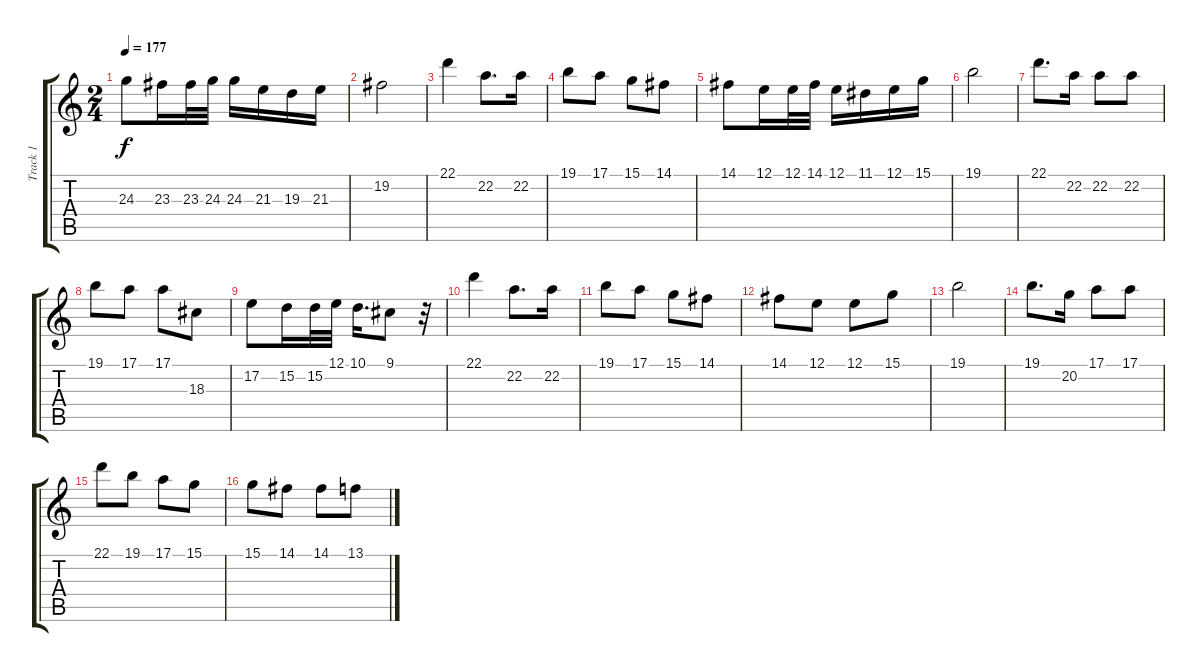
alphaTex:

\track ("Track 1" "Track 1") {instrument stringensemble1}
\staff {score tabs}
\tuning (E4 B3 G3 D3 A2 E2) {hide}
\ts (2 4)
\tempo 177
\clef g2
\ks c
24.3.8{dy f} 23.3.16 23.3.32 24.3.32 24.3.16 21.3.16 19.3.16 21.3.16 |
19.2.2 |
22.1.4 22.2.8{d} 22.2.16 |
19.1.8 17.1.8 15.1.8 14.1.8 |
14.1.8 12.1.16 12.1.32 14.1.32 12.1.16 11.1.16 12.1.16 15.1.16 |
19.1.2 |
22.1.8{d} 22.2.16 22.2.8 22.2.8 |
19.1.8 17.1.8 17.1.8 18.3.8 |
17.2.8 15.2.16 15.2.32 12.1.32 10.1.16{d} 9.1.8 r.32 |
22.1.4 22.2.8{d} 22.2.16 |
19.1.8 17.1.8 15.1.8 14.1.8 |
14.1.8 12.1.8 12.1.8 15.1.8 |
19.1.2 |
19.1.8{d} 20.2.16 17.1.8 17.1.8 |
22.1.8 19.1.8 17.1.8 15.1.8 |
15.1.8 14.1.8 14.1.8 13.1.8
